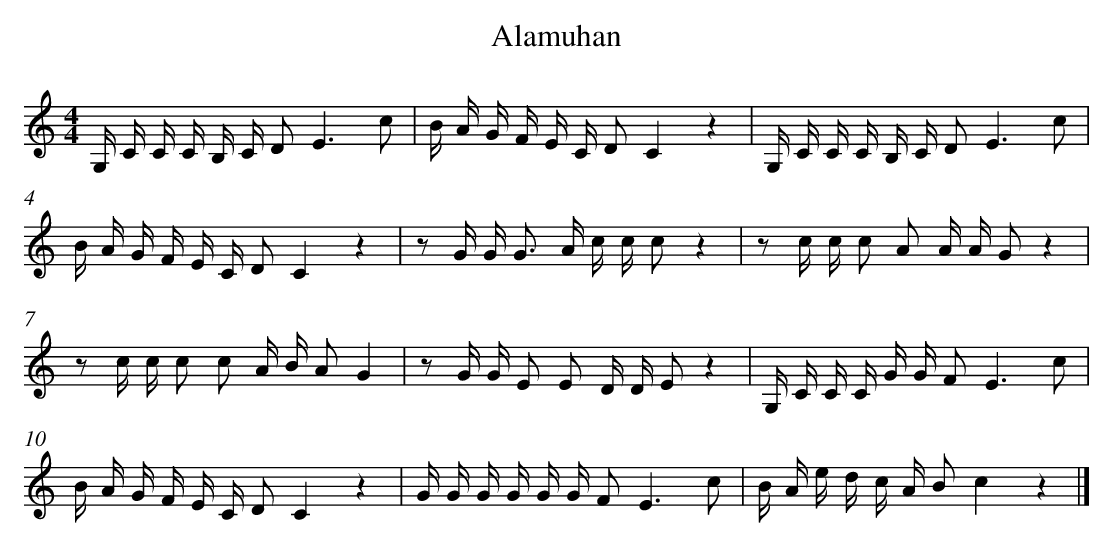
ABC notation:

X:1
T: Alamuhan
L: 1/16
M: 4/4
K: C
G, C C C B, C D4<E4c2 |
B A G F E C D2C4z4 |
G, C C C B, C D4<E4c2 |
B A G F E C D2C4z4 |
z2 G G2< G2 A c c c2z4 |
z2 c c c2 A2 A A G2z4 |
z2 c c c2 c2 A B A2G4 |
z2 G G E2 E2 D D E2z4 |
G, C C C G G F4<E4c2 |
B A G F E C D2C4z4 |
G G G G G G F4<E4c2 |
B A e d c A B2c4z4 |]
